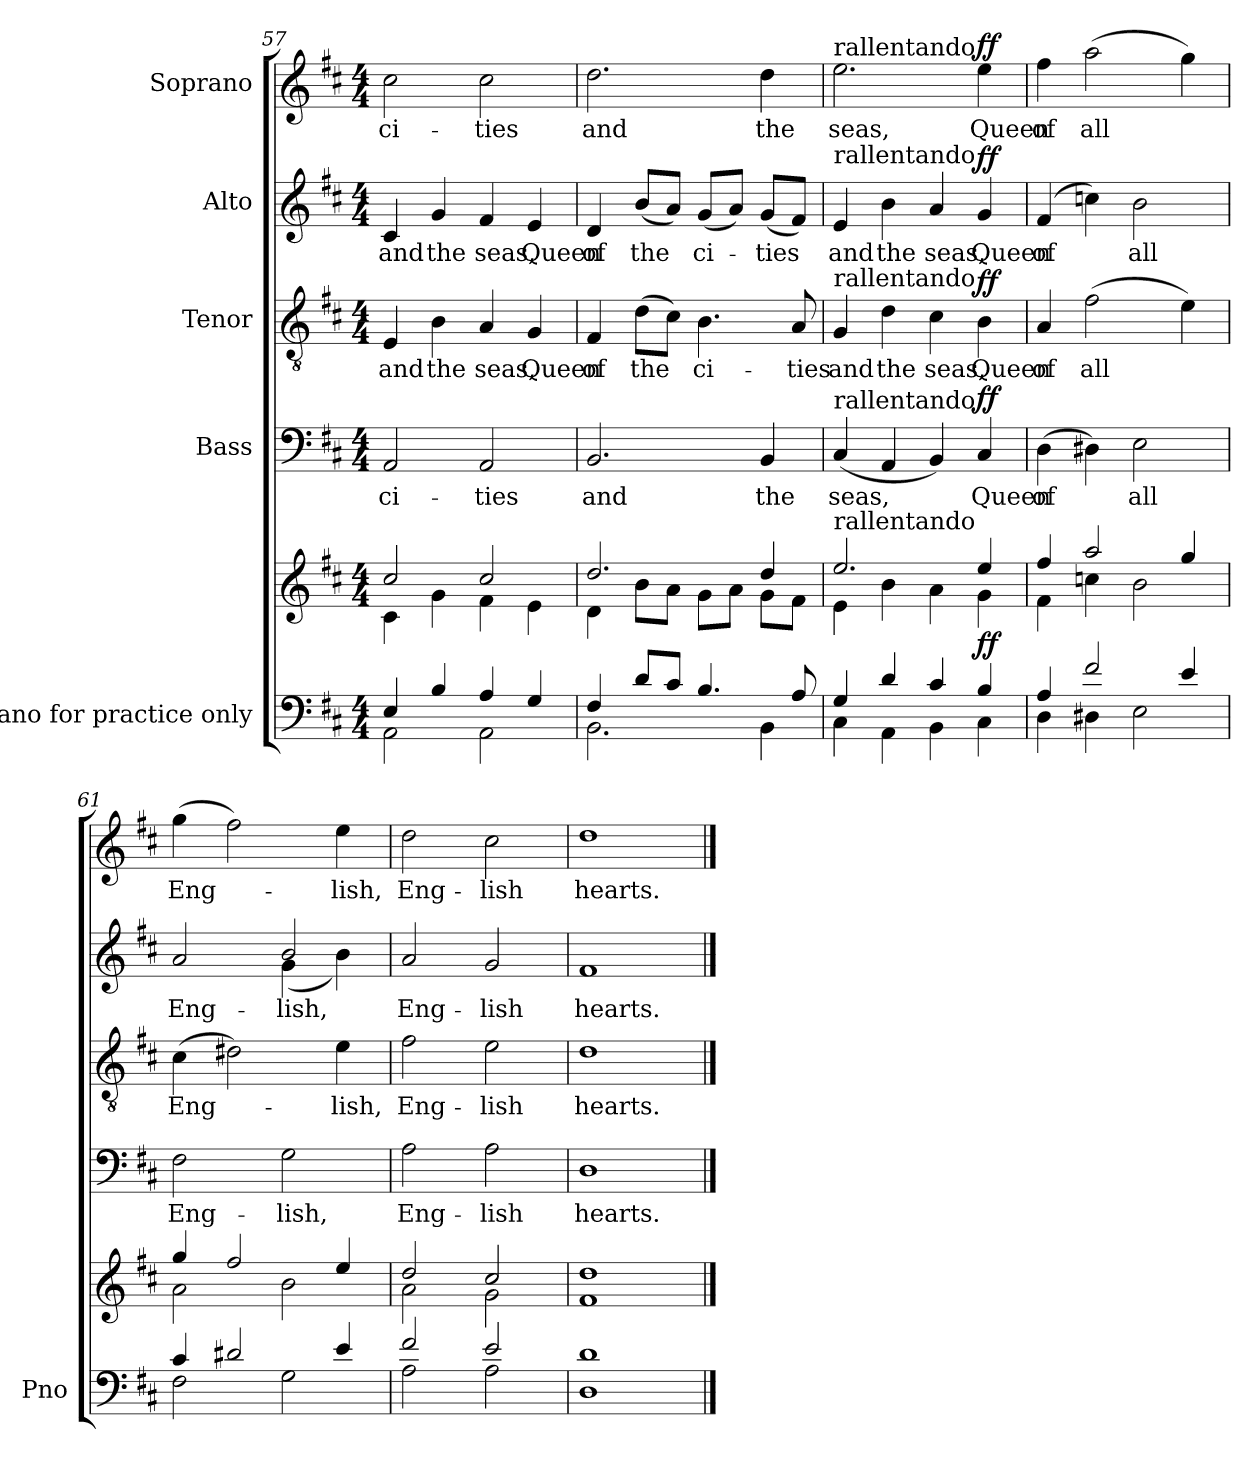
**kern	**kern	**dynam	**kern	**text	**dynam	**kern	**text	**dynam	**kern	**text	**dynam	**kern	**text	**dynam
*part5	*part5	*part5	*part4	*part4	*part4	*part3	*part3	*part3	*part2	*part2	*part2	*part1	*part1	*part1
*staff6	*staff5	*staff5/6	*staff4	*staff4	*staff4	*staff3	*staff3	*staff3	*staff2	*staff2	*staff2	*staff1	*staff1	*staff1
*I"Piano for practice only	*	*	*I"Bass	*	*	*I"Tenor	*	*	*I"Alto	*	*	*I"Soprano	*	*
*I'Pno	*	*	*	*	*	*	*	*	*	*	*	*	*	*
*clefF4	*clefG2	*	*clefF4	*	*	*clefGv2	*	*	*clefG2	*	*	*clefG2	*	*
*k[f#c#]	*k[f#c#]	*	*k[f#c#]	*	*	*k[f#c#]	*	*	*k[f#c#]	*	*	*k[f#c#]	*	*
*M4/4	*M4/4	*	*M4/4	*	*	*M4/4	*	*	*M4/4	*	*	*M4/4	*	*
=57	=57	=57	=57	=57	=57	=57	=57	=57	=57	=57	=57	=57	=57	=57
*^	*^	*	*	*	*	*	*	*	*	*	*	*	*	*
!	!	!	!	!	!	!LO:LY:b	!	!	!LO:LY:b	!	!	!LO:LY:b	!	!	!LO:LY:b	!
4E/	2AA\	2cc#/	4c#\	.	2AA/	ci-	.	4E/	and	.	4c#/	and	.	2cc#\	ci-	.
!	!	!	!	!	!	!	!	!	!LO:LY:b	!	!	!LO:LY:b	!	!	!	!
4B/	.	.	4g\	.	.	.	.	4B\	the	.	4g/	the	.	.	.	.
!	!	!	!	!	!	!LO:LY:b	!	!	!LO:LY:b	!	!	!LO:LY:b	!	!	!LO:LY:b	!
4A/	2AA\	2cc#/	4f#\	.	2AA/	-ties	.	4A/	seas,	.	4f#/	seas,	.	2cc#\	-ties	.
!	!	!	!	!	!	!	!	!	!LO:LY:b	!	!	!LO:LY:b	!	!	!	!
4G/	.	.	4e\	.	.	.	.	4G/	Queen	.	4e/	Queen	.	.	.	.
=58	=58	=58	=58	=58	=58	=58	=58	=58	=58	=58	=58	=58	=58	=58	=58	=58
!	!	!	!	!	!	!LO:LY:b	!	!	!LO:LY:b	!	!	!LO:LY:b	!	!	!LO:LY:b	!
4F#/	2.BB\	2.dd/	4d\	.	2.BB/	and	.	4F#/	of	.	4d/	of	.	2.dd\	and	.
!	!	!	!	!	!	!	!	!	!LO:LY:b	!	!	!LO:LY:b	!	!	!	!
8d/L	.	.	8b\L	.	.	.	.	(>8d\L	the	.	(<8b/L	the	.	.	.	.
8c#/J	.	.	8a\J	.	.	.	.	8c#\J)	.	.	8a/J)	.	.	.	.	.
!	!	!	!	!	!	!	!	!	!LO:LY:b	!	!	!LO:LY:b	!	!	!	!
4.B/	.	.	8g\L	.	.	.	.	4.B\	ci-	.	(<8g/L	ci-	.	.	.	.
.	.	.	8a\J	.	.	.	.	.	.	.	8a/J)	.	.	.	.	.
!	!	!	!	!	!	!LO:LY:b	!	!	!	!	!	!LO:LY:b	!	!	!LO:LY:b	!
.	4BB\	4dd/	8g\L	.	4BB/	the	.	.	.	.	(<8g/L	-ties	.	4dd\	the	.
!	!	!	!	!	!	!	!	!	!LO:LY:b	!	!	!	!	!	!	!
8A/	.	.	8f#\J	.	.	.	.	8A/	-ties	.	8f#/J)	.	.	.	.	.
!!LO:LB:g=z
=59	=59	=59	=59	=59	=59	=59	=59	=59	=59	=59	=59	=59	=59	=59	=59	=59
*	*	*	*	*	*	*	*	*	*	*	*	*	*	*MM110	*	*
!	!	!	!	!	!	!	!	!	!	!	!	!	!	!LO:TX:a:t=rallentando	!	!
!	!	!	!	!	!	!	!	!	!	!	!LO:TX:a:t=rallentando	!	!	!	!	!
!	!	!	!	!	!	!	!	!LO:TX:a:t=rallentando	!	!	!	!	!	!	!	!
!	!	!	!	!	!LO:TX:a:t=rallentando	!	!	!	!	!	!	!	!	!	!	!
!	!	!LO:TX:a:t=rallentando	!	!	!	!	!	!	!	!	!	!	!	!	!	!
!	!	!	!	!	!	!LO:LY:b	!	!	!LO:LY:b	!	!	!LO:LY:b	!	!	!LO:LY:b	!
4G/	4C#\	2.ee/	4e\	.	(>4C#/	seas,	.	4G/	and	.	4e/	and	.	2.ee\	seas,	.
!	!	!	!	!	!	!	!	!	!LO:LY:b	!	!	!LO:LY:b	!	!	!	!
4d/	4AA\	.	4b\	.	4AA/	.	.	4d\	the	.	4b\	the	.	.	.	.
!	!	!	!	!	!	!	!	!	!LO:LY:b	!	!	!LO:LY:b	!	!	!	!
4c#/	4BB\	.	4a\	.	4BB/)	.	.	4c#\	seas,	.	4a/	seas,	.	.	.	.
!	!	!	!	!LO:DY:b	!	!LO:LY:b	!LO:DY:a	!	!LO:LY:b	!LO:DY:a	!	!LO:LY:b	!LO:DY:a	!	!LO:LY:b	!LO:DY:a
4B/	4C#\	4ee/	4g\	ff	4C#/	Queen	ff	4B\	Queen	ff	4g/	Queen	ff	4ee\	Queen	ff
=60	=60	=60	=60	=60	=60	=60	=60	=60	=60	=60	=60	=60	=60	=60	=60	=60
*	*	*	*	*	*	*	*	*	*	*	*	*	*	*MM105	*	*
!	!	!	!	!	!	!LO:LY:b	!	!	!LO:LY:b	!	!	!LO:LY:b	!	!	!LO:LY:b	!
4A/	4D\	4ff#/	4f#\	.	(>4D\	of	.	4A/	of	.	(>4f#/	of	.	4ff#\	of	.
!	!	!	!	!	!	!	!	!	!LO:LY:b	!	!	!	!	!	!LO:LY:b	!
2f#/	4D#X\	2aa/	4ccn\	.	4D#X\)	.	.	(>2f#\	all	.	4ccn\)	.	.	(>2aa\	all	.
!	!	!	!	!	!	!LO:LY:b	!	!	!	!	!	!LO:LY:b	!	!	!	!
.	2E\	.	2b\	.	2E\	all	.	.	.	.	2b\	all	.	.	.	.
4e/	.	4gg/	.	.	.	.	.	4e\)	.	.	.	.	.	4gg\)	.	.
=61	=61	=61	=61	=61	=61	=61	=61	=61	=61	=61	=61	=61	=61	=61	=61	=61
*	*	*	*	*	*	*	*	*	*	*	*	*	*	*MM100	*	*
!	!	!	!	!	!	!LO:LY:b	!	!	!LO:LY:b	!	!	!LO:LY:b	!	!	!LO:LY:b	!
*	*	*	*	*	*	*	*	*	*	*	*^	*	*	*	*	*
4c#/	2F#\	4gg/	2a\	.	2F#\	Eng-	.	(>4c#\	Eng-	.	2a/	2ryy	Eng-	.	(>4gg\	Eng-	.
2d#X/	.	2ff#/	.	.	.	.	.	2d#X\)	.	.	.	.	.	.	2ff#\)	.	.
!	!	!	!	!	!	!LO:LY:b	!	!	!	!	!	!	!LO:LY:b	!	!	!	!
.	2G\	.	2b\	.	2G\	-lish,	.	.	.	.	2b/	(<4g\	-lish,	.	.	.	.
!	!	!	!	!	!	!	!	!	!LO:LY:b	!	!	!	!	!	!	!LO:LY:b	!
4e/	.	4ee/	.	.	.	.	.	4e\	-lish,	.	.	4b\)	.	.	4ee\	-lish,	.
*	*	*	*	*	*	*	*	*	*	*	*v	*v	*	*	*	*	*
=62	=62	=62	=62	=62	=62	=62	=62	=62	=62	=62	=62	=62	=62	=62	=62	=62
*	*	*	*	*	*	*	*	*	*	*	*	*	*	*MM90	*	*
*	*	*	*	*	*	*	*	*	*	*	*^	*	*	*	*	*
!	!	!	!	!	!	!LO:LY:b	!	!	!LO:LY:b	!	!	!	!LO:LY:b	!	!	!LO:LY:b	!
*	*	*	*	*	*	*	*	*	*	*	*v	*v	*	*	*	*	*
2f#/	2A\	2dd/	2a\	.	2A\	Eng-	.	2f#\	Eng-	.	2a/	Eng-	.	2dd\	Eng-	.
!	!	!	!	!	!	!LO:LY:b	!	!	!LO:LY:b	!	!	!LO:LY:b	!	!	!LO:LY:b	!
2e/	2A\	2cc#/	2g\	.	2A\	-lish	.	2e\	-lish	.	2g/	-lish	.	2cc#\	-lish	.
=63	=63	=63	=63	=63	=63	=63	=63	=63	=63	=63	=63	=63	=63	=63	=63	=63
!	!	!	!	!	!	!LO:LY:b	!	!	!LO:LY:b	!	!	!LO:LY:b	!	!	!LO:LY:b	!
1d	1D	1dd	1f#	.	1D	hearts.	.	1d	hearts.	.	1f#	hearts.	.	1dd	hearts.	.
*v	*v	*	*	*	*	*	*	*	*	*	*	*	*	*	*	*
*	*v	*v	*	*	*	*	*	*	*	*	*	*	*	*	*
==	==	==	==	==	==	==	==	==	==	==	==	==	==	==
*-	*-	*-	*-	*-	*-	*-	*-	*-	*-	*-	*-	*-	*-	*-
